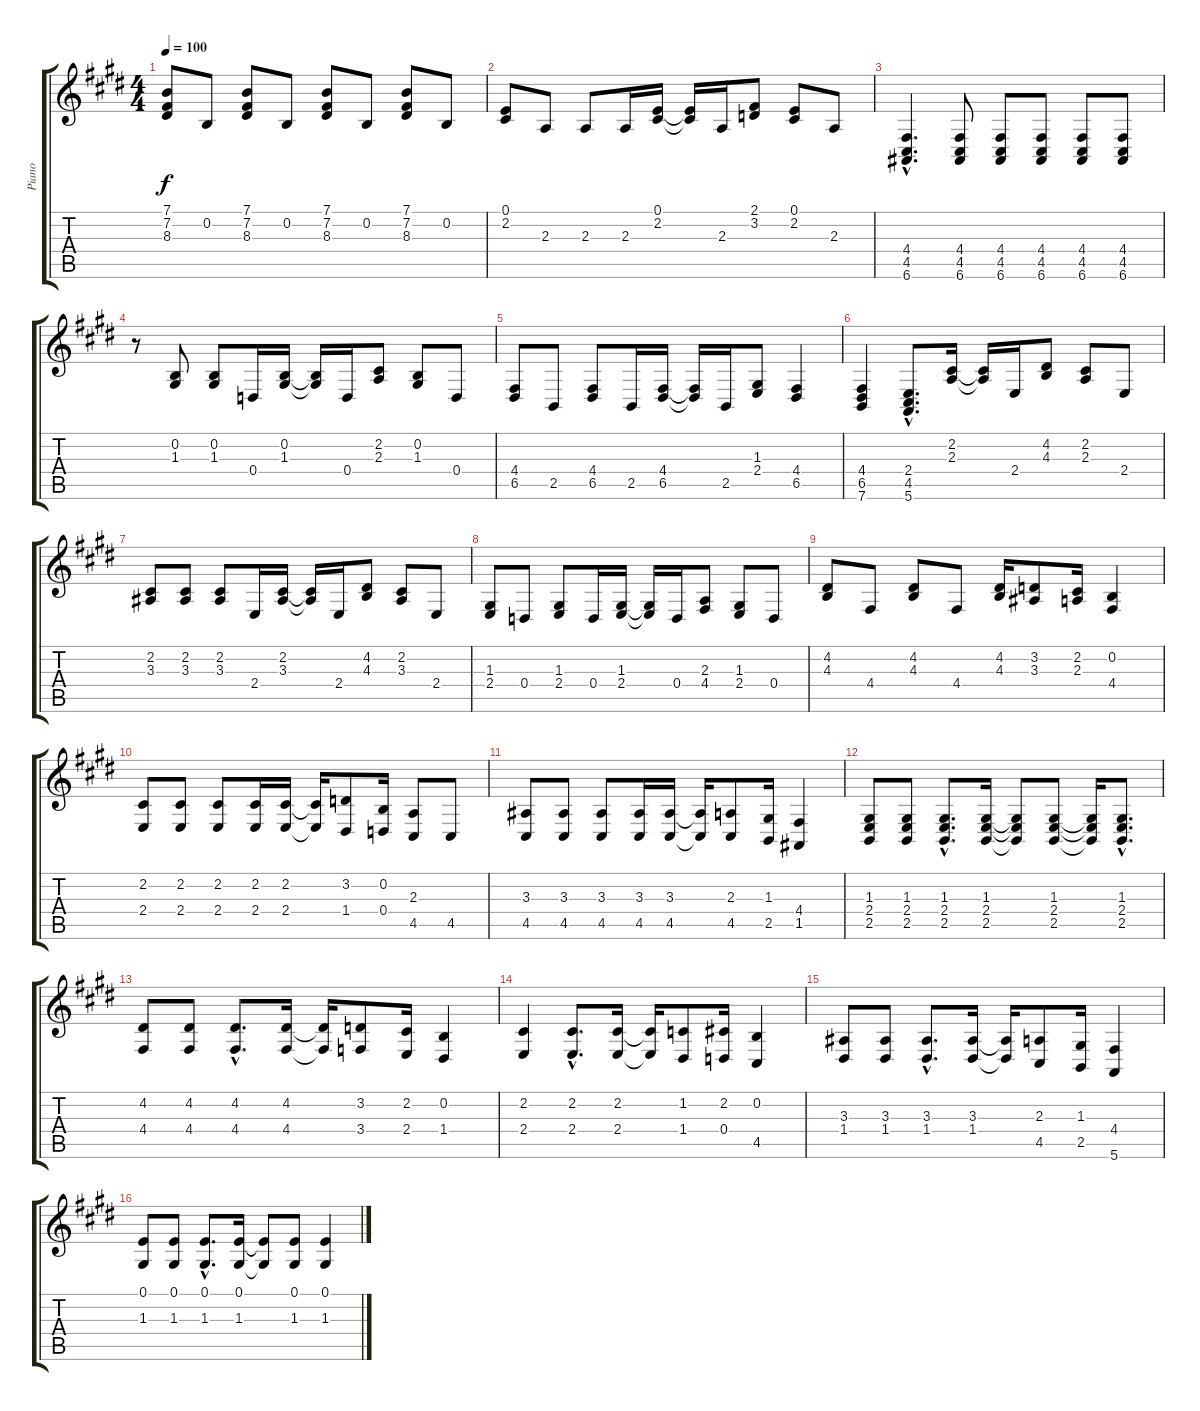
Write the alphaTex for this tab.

\track ("Piano" "Piano") {instrument acousticgrandpiano}
\staff {score tabs}
\tuning (E4 B3 G3 D3 A2 E2) {hide}
\ts (4 4)
\tempo 100
\clef g2
\ks e
(7.1 7.2 8.3).8{dy f} 0.2.8 (7.1 7.2 8.3).8 0.2.8 (7.1 7.2 8.3).8 0.2.8 (7.1 7.2 8.3).8 0.2.8 |
(0.1 2.2).8 2.3.8 2.3.8 2.3.16 (0.1 2.2).16 (0.1{t} 2.2{t}).16 2.3.16 (2.1 3.2).8 (0.1 2.2).8 2.3.8 |
(4.4{hac} 4.5{hac} 6.6{hac}).4{d} (4.4 4.5 6.6).8 (4.4 4.5 6.6).8 (4.4 4.5 6.6).8 (4.4 4.5 6.6).8 (4.4 4.5 6.6).8 |
r.8 (0.2 1.3).8 (0.2 1.3).8 0.4.16 (0.2 1.3).16 (0.2{t} 1.3{t}).16 0.4.16 (2.2 2.3).8 (0.2 1.3).8 0.4.8 |
(4.4 6.5).8 2.5.8 (4.4 6.5).8 2.5.16 (4.4 6.5).16 (4.4{t} 6.5{t}).16 2.5.16 (1.3 2.4).8 (4.4 6.5).4 |
(4.4 6.5 7.6).4 (2.4{hac} 4.5{hac} 5.6{hac}).8{d} (2.2 2.3).16 (2.2{t} 2.3{t}).16 2.4.16 (4.2 4.3).8 (2.2 2.3).8 2.4.8 |
(2.2 3.3).8 (2.2 3.3).8 (2.2 3.3).8 2.4.16 (2.2 3.3).16 (2.2{t} 3.3{t}).16 2.4.16 (4.2 4.3).8 (2.2 3.3).8 2.4.8 |
(1.3 2.4).8 0.4.8 (1.3 2.4).8 0.4.16 (1.3 2.4).16 (1.3{t} 2.4{t}).16 0.4.16 (2.3 4.4).8 (1.3 2.4).8 0.4.8 |
(4.2 4.3).8 4.4.8 (4.2 4.3).8 4.4.8 (4.2 4.3).16 (3.2 3.3).8 (2.2 2.3).16 (0.2 4.4).4 |
(2.2 2.4).8 (2.2 2.4).8 (2.2 2.4).8 (2.2 2.4).16 (2.2 2.4).16 (2.2{t} 2.4{t}).16 (3.2 1.4).8 (0.2 0.4).16 (2.3 4.5).8 4.5.8 |
(3.3 4.5).8 (3.3 4.5).8 (3.3 4.5).8 (3.3 4.5).16 (3.3 4.5).16 (3.3{t} 4.5{t}).16 (2.3 4.5).8 (1.3 2.5).16 (4.4 1.5).4 |
(1.3 2.4 2.5).8 (1.3 2.4 2.5).8 (1.3{hac} 2.4{hac} 2.5{hac}).8{d} (1.3 2.4 2.5).16 (1.3{t} 2.4{t} 2.5{t}).8 (1.3 2.4 2.5).8 (1.3{t} 2.4{t} 2.5{t}).16 (1.3{hac} 2.4{hac} 2.5{hac}).8{d} |
(4.2 4.4).8 (4.2 4.4).8 (4.2{hac} 4.4{hac}).8{d} (4.2 4.4).16 (4.2{t} 4.4{t}).16 (3.2 3.4).8 (2.2 2.4).16 (0.2 1.4).4 |
(2.2 2.4).4 (2.2{hac} 2.4{hac}).8{d} (2.2 2.4).16 (2.2{t} 2.4{t}).16 (1.2 1.4).8 (2.2 0.4).16 (0.2 4.5).4 |
(3.3 1.4).8 (3.3 1.4).8 (3.3{hac} 1.4{hac}).8{d} (3.3 1.4).16 (3.3{t} 1.4{t}).16 (2.3 4.5).8 (1.3 2.5).16 (4.4 5.6).4 |
(0.1 1.3).8 (0.1 1.3).8 (0.1{hac} 1.3{hac}).8{d} (0.1 1.3).16 (0.1{t} 1.3{t}).8 (0.1 1.3).8 (0.1 1.3).4
